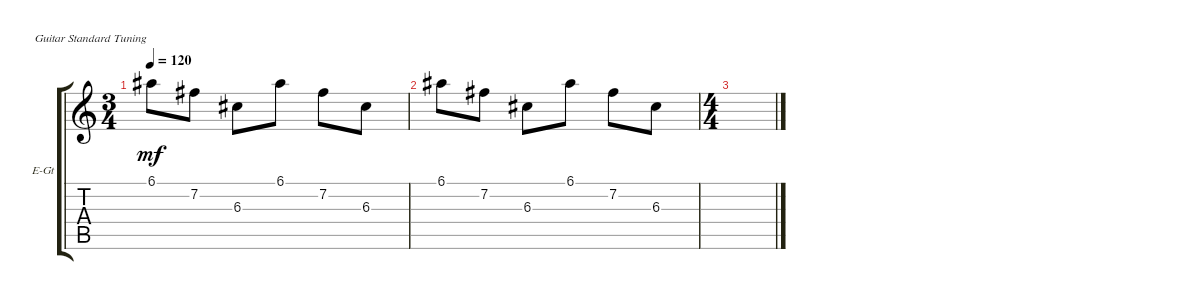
\defaultSystemsLayout 4
\bracketExtendMode groupsimilarinstruments
\firstSystemTrackNameOrientation horizontal
\otherSystemsTrackNameOrientation horizontal
\track ("Electric Guitar" "E-Gt") {instrument overdrivenguitar}
\staff {score tabs}
\tuning (E4 B3 G3 D3 A2 E2)
\ts (3 4)
\tempo 120
\clef g2
\ks c
6.1.8{dy mf} 7.2.8 6.3.8 6.1.8 7.2.8 6.3.8 |
6.1.8 7.2.8 6.3.8 6.1.8 7.2.8 6.3.8 |
\ts (4 4)
